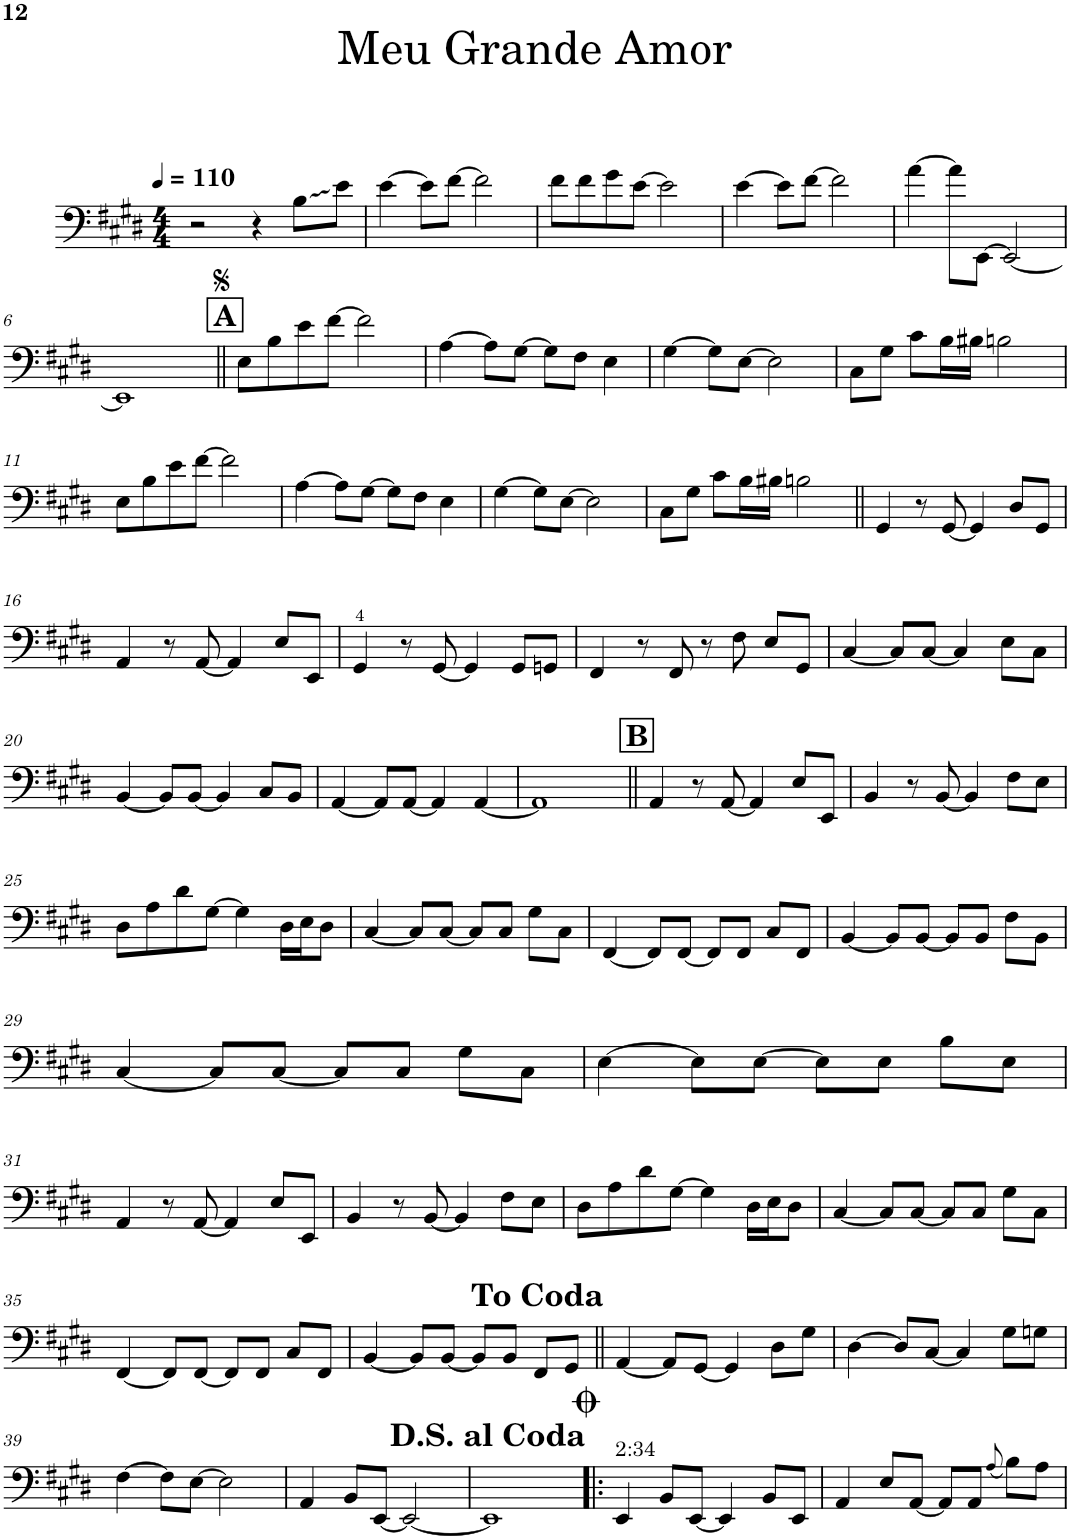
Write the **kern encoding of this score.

**kern
*part1
*staff1
*I"Acoustic Bass
*I'Bass
!!LO:PB:g=z
*clefF4
*Trd7c12
*k[f#c#g#d#]
*M4/4
*MM110
=1
2r
4r
8B\L
8e\J
=2
[4e\
8e\L]
[8f#\J
2f#\]
=3
8f#\L
8f#\
8g#\
[8e\J
2e\]
=4
[4e\
8e\L]
[8f#\J
2f#\]
=5
[4a\
8a\L]
[8EE\J
2EE/_
!!LO:LB:g=z
=6
1EE]
!!LO:REH:place=s1:a:B:cj:fs=14:t=A
=7||
8E\L
8B\
8e\
[8f#\J
2f#\]
=8
[4A\
8A\L]
[8G#\J
8G#\L]
8F#\J
4E\
=9
[4G#\
8G#\L]
[8E\J
2E\]
=10
8C#\L
8G#\J
8c#\L
16B\L
16B#X\JJ
2Bn\
!!LO:LB:g=z
=11
8E\L
8B\
8e\
[8f#\J
2f#\]
=12
[4A\
8A\L]
[8G#\J
8G#\L]
8F#\J
4E\
=13
[4G#\
8G#\L]
[8E\J
2E\]
=14
8C#\L
8G#\J
8c#\L
16B\L
16B#X\JJ
2Bn\
=15||
4GG#/
8r
[8GG#/
4GG#/]
8D#/L
8GG#/J
!!LO:LB:g=z
=16
4AA/
8r
[8AA/
4AA/]
8E/L
8EE/J
=17
4GG#/
8r
[8GG#/
4GG#/]
8GG#/L
8GGn/J
=18
4FF#/
8r
8FF#/
8r
8F#\
8E/L
8GG#/J
=19
[4C#/
8C#/L]
[8C#/J
4C#/]
8E\L
8C#\J
!!LO:LB:g=z
=20
[4BB/
8BB/L]
[8BB/J
4BB/]
8C#/L
8BB/J
=21
[4AA/
8AA/L]
[8AA/J
4AA/]
[4AA/
=22
1AA]
!!LO:REH:place=s1:a:B:cj:fs=14:t=B
=23||
4AA/
8r
[8AA/
4AA/]
8E/L
8EE/J
=24
4BB/
8r
[8BB/
4BB/]
8F#\L
8E\J
!!LO:LB:g=z
=25
8D#\L
8A\
8d#\
[8G#\J
4G#\]
16D#\LL
16E\J
8D#\J
=26
[4C#/
8C#/L]
[8C#/J
8C#/L]
8C#/J
8G#\L
8C#\J
=27
[4FF#/
8FF#/L]
[8FF#/J
8FF#/L]
8FF#/J
8C#/L
8FF#/J
=28
[4BB/
8BB/L]
[8BB/J
8BB/L]
8BB/J
8F#\L
8BB\J
!!LO:LB:g=z
=29
[4C#/
8C#/L]
[8C#/J
8C#/L]
8C#/J
8G#\L
8C#\J
=30
[4E\
8E\L]
[8E\J
8E\L]
8E\J
8B\L
8E\J
!!LO:LB:g=z
=31
4AA/
8r
[8AA/
4AA/]
8E/L
8EE/J
=32
4BB/
8r
[8BB/
4BB/]
8F#\L
8E\J
=33
8D#\L
8A\
8d#\
[8G#\J
4G#\]
16D#\LL
16E\J
8D#\J
=34
[4C#/
8C#/L]
[8C#/J
8C#/L]
8C#/J
8G#\L
8C#\J
!!LO:LB:g=z
=35
[4FF#/
8FF#/L]
[8FF#/J
8FF#/L]
8FF#/J
8C#/L
8FF#/J
=36
[4BB/
8BB/L]
[8BB/J
8BB/L]
8BB/J
8FF#/L
8GG#/J
!LO:TX:a:t=<b><font size="15"/>To Coda</b>
=37||
[4AA/
8AA/L]
[8GG#/J
4GG#/]
8D#\L
8G#\J
=38
[4D#\
8D#/L]
[8C#/J
4C#/]
8G#\L
8Gn\J
!!LO:LB:g=z
=39
[4F#\
8F#\L]
[8E\J
2E\]
=40
4AA/
8BB/L
[8EE/J
2EE/_
=41
1EE]
!LO:TX:a:t=<b><font size="15"/>D.S. al Coda</b>
=42!|:
!LO:TX:a:t=2&colon;34
4EE/
8BB/L
[8EE/J
4EE/]
8BB/L
8EE/J
=43
4AA/
8E/L
[8AA/J
8AA/L]
8AA/J
(8qA/
8B\L)
8A\J
=
*-
